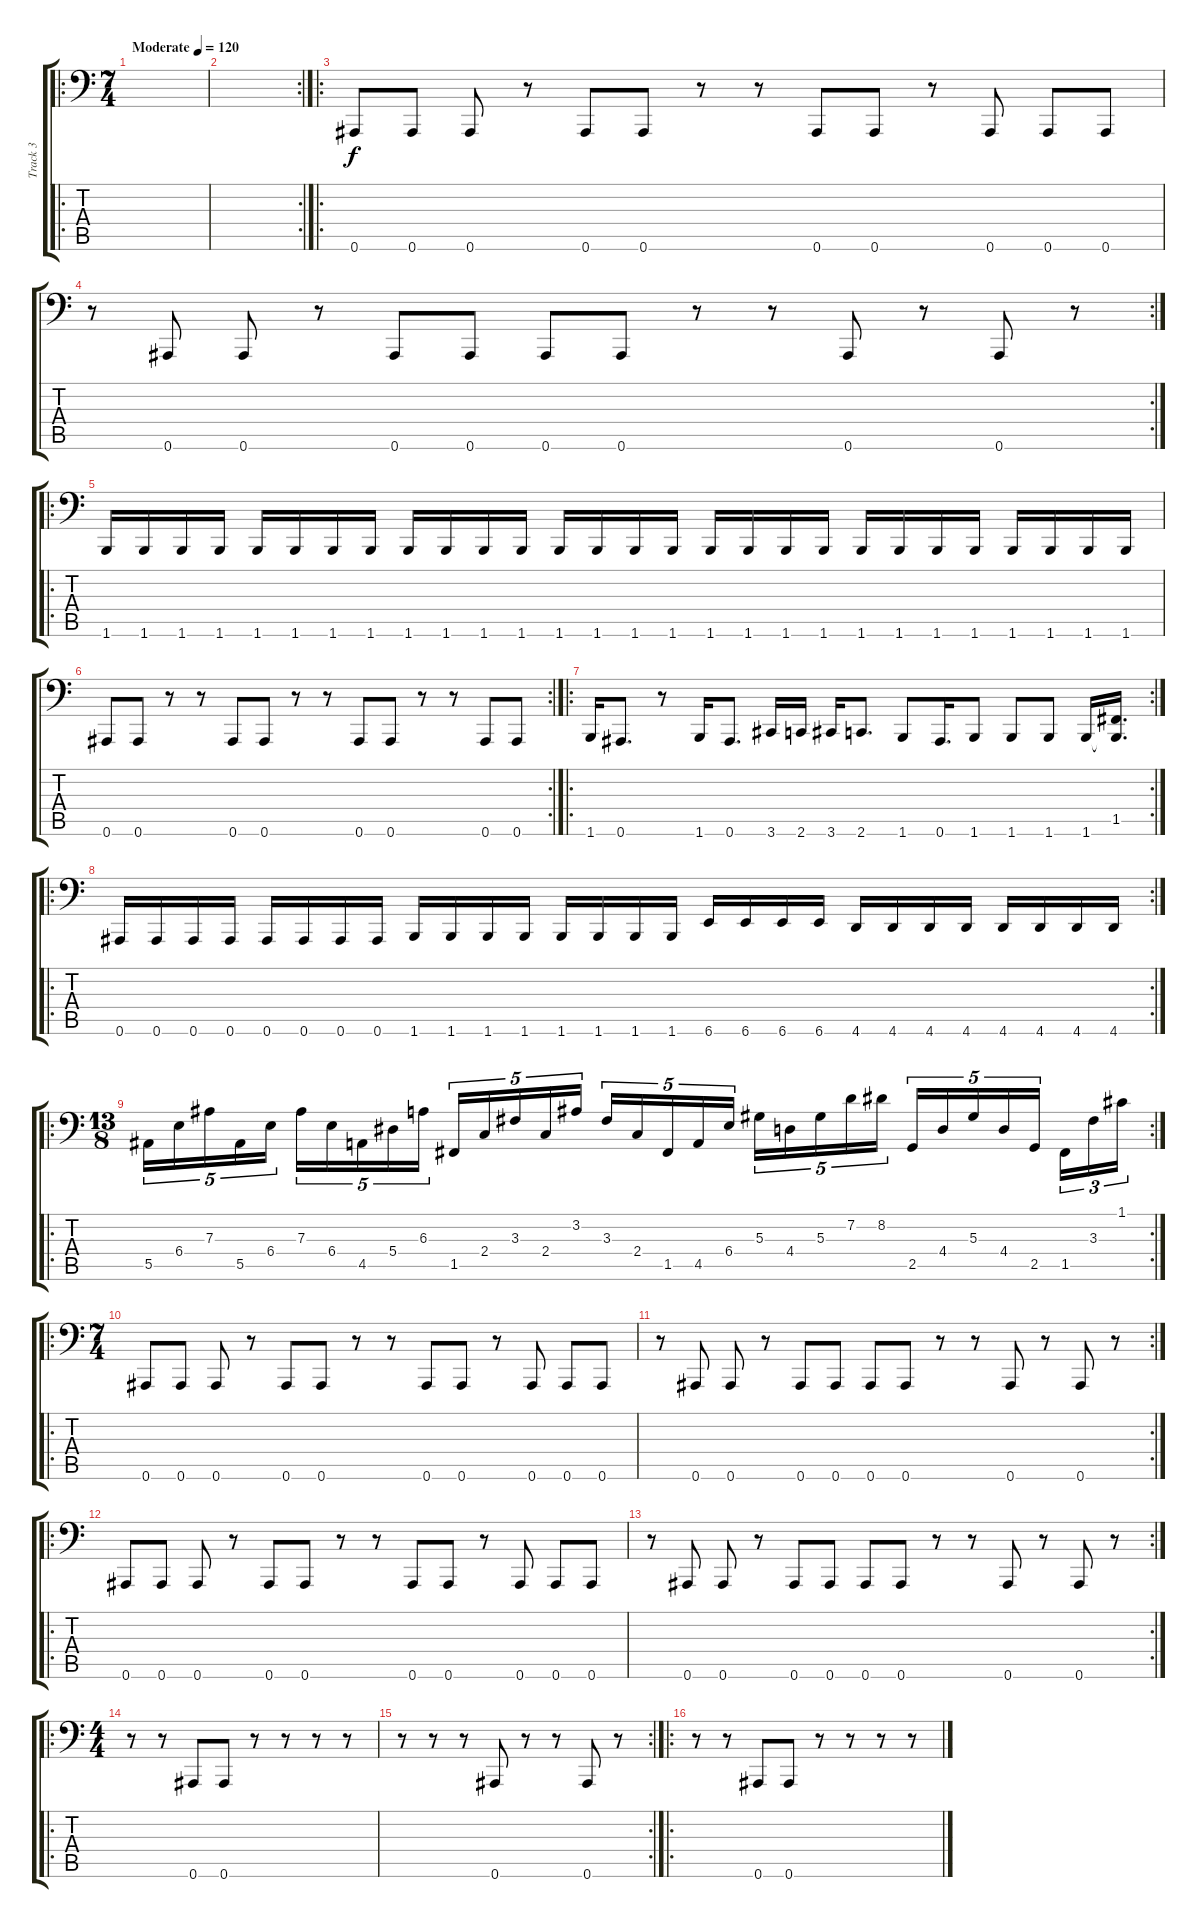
\track ("Track 3" "Track 3") {instrument electricbasspick}
\staff {score tabs}
\tuning (C3 G2 Eb2 Bb1 F1 Bb0) {hide}
\ro
\ts (7 4)
\tempo (120 "Moderate")
\clef f4
\ks c
|
\rc 2
|
\ro
0.6.8 0.6.8 0.6.8 r.8 0.6.8 0.6.8 r.8 r.8 0.6.8 0.6.8 r.8 0.6.8 0.6.8 0.6.8 |
\rc 2
r.8 0.6.8 0.6.8 r.8 0.6.8 0.6.8 0.6.8 0.6.8 r.8 r.8 0.6.8 r.8 0.6.8 r.8 |
\ro
1.6.16 1.6.16 1.6.16 1.6.16 1.6.16 1.6.16 1.6.16 1.6.16 1.6.16 1.6.16 1.6.16 1.6.16 1.6.16 1.6.16 1.6.16 1.6.16 1.6.16 1.6.16 1.6.16 1.6.16 1.6.16 1.6.16 1.6.16 1.6.16 1.6.16 1.6.16 1.6.16 1.6.16 |
\rc 2
0.6.8 0.6.8 r.8 r.8 0.6.8 0.6.8 r.8 r.8 0.6.8 0.6.8 r.8 r.8 0.6.8 0.6.8 |
\ro
\rc 2
1.6.16 0.6.8{d} r.8 1.6.16 0.6.8{d} 3.6.16 2.6.16 3.6.16 2.6.8{d} 1.6.8 0.6.16{d} 1.6.8 1.6.8 1.6.8 1.6.16 (1.5 1.6{t}).16{d} |
\ro
\rc 2
0.6.16 0.6.16 0.6.16 0.6.16 0.6.16 0.6.16 0.6.16 0.6.16 1.6.16 1.6.16 1.6.16 1.6.16 1.6.16 1.6.16 1.6.16 1.6.16 6.6.16 6.6.16 6.6.16 6.6.16 4.6.16 4.6.16 4.6.16 4.6.16 4.6.16 4.6.16 4.6.16 4.6.16 |
\ro
\rc 2
\ts (13 8)
5.5.16{tu (5 4)} 6.4.16{tu (5 4)} 7.3.16{tu (5 4)} 5.5.16{tu (5 4)} 6.4.16{tu (5 4)} 7.3.16{tu (5 4)} 6.4.16{tu (5 4)} 4.5.16{tu (5 4)} 5.4.16{tu (5 4)} 6.3.16{tu (5 4)} 1.5.16{tu (5 4)} 2.4.16{tu (5 4)} 3.3.16{tu (5 4)} 2.4.16{tu (5 4)} 3.2.16{tu (5 4)} 3.3.16{tu (5 4)} 2.4.16{tu (5 4)} 1.5.16{tu (5 4)} 4.5.16{tu (5 4)} 6.4.16{tu (5 4)} 5.3.16{tu (5 4)} 4.4.16{tu (5 4)} 5.3.16{tu (5 4)} 7.2.16{tu (5 4)} 8.2.16{tu (5 4)} 2.5.16{tu (5 4)} 4.4.16{tu (5 4)} 5.3.16{tu (5 4)} 4.4.16{tu (5 4)} 2.5.16{tu (5 4)} 1.5.16{tu (3 2)} 3.3.16{tu (3 2)} 1.1.16{tu (3 2)} |
\ro
\ts (7 4)
0.6.8 0.6.8 0.6.8 r.8 0.6.8 0.6.8 r.8 r.8 0.6.8 0.6.8 r.8 0.6.8 0.6.8 0.6.8 |
\rc 2
r.8 0.6.8 0.6.8 r.8 0.6.8 0.6.8 0.6.8 0.6.8 r.8 r.8 0.6.8 r.8 0.6.8 r.8 |
\ro
0.6.8 0.6.8 0.6.8 r.8 0.6.8 0.6.8 r.8 r.8 0.6.8 0.6.8 r.8 0.6.8 0.6.8 0.6.8 |
\rc 2
r.8 0.6.8 0.6.8 r.8 0.6.8 0.6.8 0.6.8 0.6.8 r.8 r.8 0.6.8 r.8 0.6.8 r.8 |
\ro
\ts (4 4)
r.8 r.8 0.6.8 0.6.8 r.8 r.8 r.8 r.8 |
\rc 2
r.8 r.8 r.8 0.6.8 r.8 r.8 0.6.8 r.8 |
\ro
r.8 r.8 0.6.8 0.6.8 r.8 r.8 r.8 r.8
